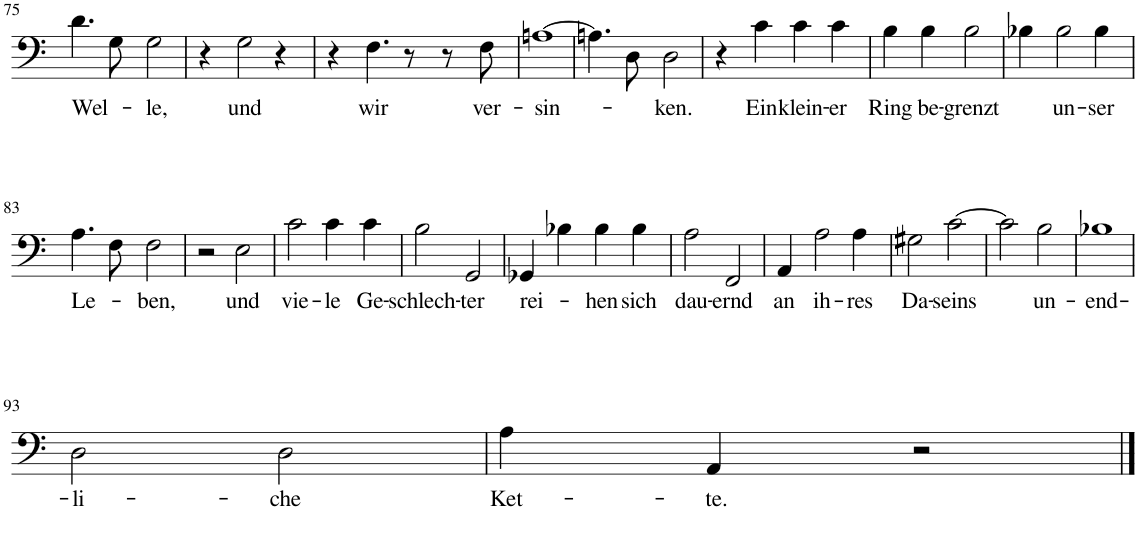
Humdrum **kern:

**kern	**text
*part1	*part1
*staff1	*staff1
*I"Piano	*
*I'Pno	*
!!LO:PB:g=z
*clefF4	*
*k[]	*
*M2/2	*
=75	=75
!	!LO:LY:b
4.d\	Wel-
8G\	.
!	!LO:LY:b
2G\	-le,
=76	=76
4r	.
!	!LO:LY:b
2G\	und
4r	.
=77	=77
4r	.
!	!LO:LY:b
4.F\	wir
8r	.
8r	.
!	!LO:LY:b
8F\	ver-
=78	=78
!	!LO:LY:b
[1An	-sin-
=79	=79
4.An\]	.
8D\	.
!	!LO:LY:b
2D\	-ken.
=80	=80
4r	.
!	!LO:LY:b
4c\	Ein
!	!LO:LY:b
4c\	klein-
!	!LO:LY:b
4c\	-er
=81	=81
!	!LO:LY:b
4B\	Ring
!	!LO:LY:b
4B\	be-
!	!LO:LY:b
2B\	-grenzt
=82	=82
4B-X\	.
!	!LO:LY:b
2B-\	un-
!	!LO:LY:b
4B-\	-ser
!!LO:LB:g=z
=83	=83
!	!LO:LY:b
4.A\	Le-
8F\	.
!	!LO:LY:b
2F\	-ben,
=84	=84
2r	.
!	!LO:LY:b
2E\	und
=85	=85
!	!LO:LY:b
2c\	vie-
!	!LO:LY:b
4c\	-le
!	!LO:LY:b
4c\	Ge-
=86	=86
!	!LO:LY:b
2B\	-schlech-
!	!LO:LY:b
2GG/	-ter
=87	=87
!	!LO:LY:b
4GG-X/	rei-
4B-X\	.
!	!LO:LY:b
4B-\	-hen
!	!LO:LY:b
4B-\	sich
=88	=88
!	!LO:LY:b
2A\	dau-
!	!LO:LY:b
2FF/	-ernd
=89	=89
!	!LO:LY:b
4AA/	an
!	!LO:LY:b
2A\	ih-
!	!LO:LY:b
4A\	-res
=90	=90
!	!LO:LY:b
2G#X\	Da-
!	!LO:LY:b
[2c\	-seins
=91	=91
2c\]	.
!	!LO:LY:b
2B\	un-
=92	=92
!	!LO:LY:b
1B-X	-end-
!!LO:LB:g=z
=93	=93
!	!LO:LY:b
2D\	-li-
!	!LO:LY:b
2D\	-che
=94	=94
!	!LO:LY:b
4A\	Ket-
!	!LO:LY:b
4AA/	-te.
2r	.
==	==
*-	*-
